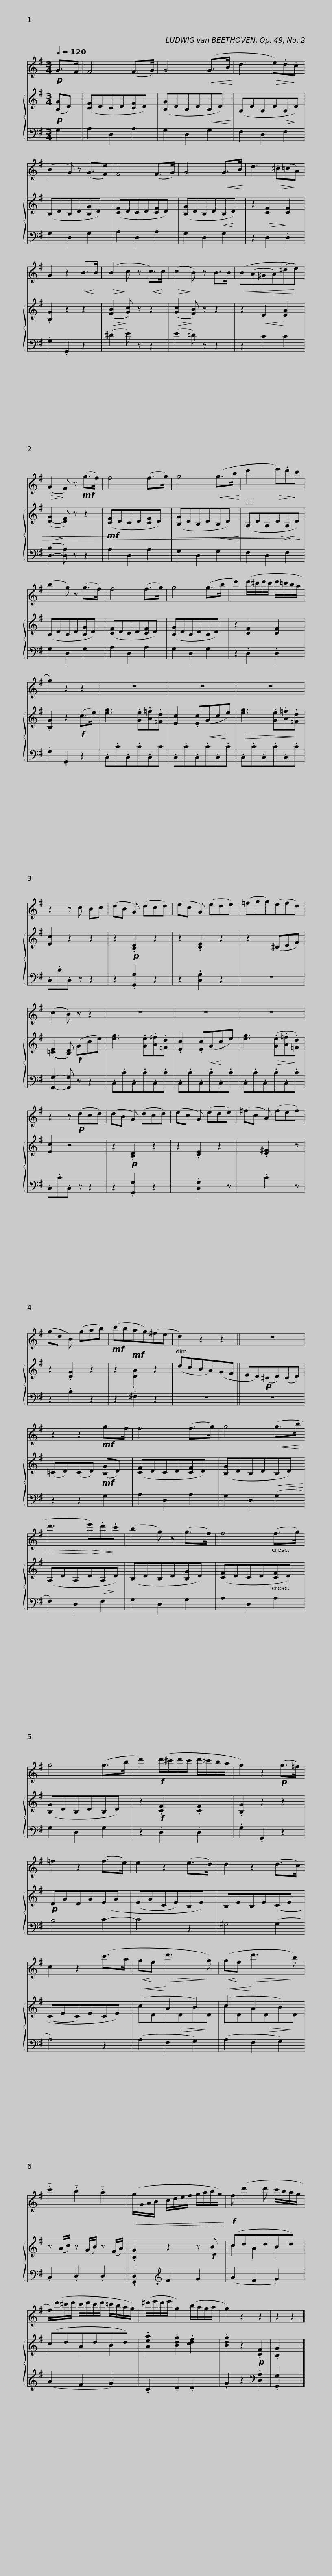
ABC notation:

X:1
%%score 1 { ( 2 4 ) | ( 3 5 ) }
L:1/8
Q:1/4=120
M:3/4
I:linebreak $
K:G
V:1 treble
V:2 treble
V:4 treble
V:3 bass
V:5 bass
V:1
!p! G>F | F4 (F>G) | G4!<(! (G>B!<)! | d3!>(! e).d!>)!.c | (B2 G) z (G>F) |$ %5
 F4 (F>G) | G4!<(! G>B!<)! | d3!>(! .^c(=c!>)!A) | G2 z2!<(! B>!<)!B |!>(! (B2!>)! c z!<(! c>)!<)!c | %10
!>(! (c2!>)! B) z B>B |$!<(! (B(A^GA)(^d!<)!e)) |!>(! (G2!>)! F) z!mf! (g>f) | f4 (f>g) | g4!<(! (g>b!<)! | %15
 d'2 x!>(! e').d'!>)!c' |$ (b2 g) z (g>f) | f4 (f>g) | g4 (g>b | d'2) (d'/^c'/d'/c'/ d'/=c'/b/a/ | %20
 g2) z2 z2 ||$ z6 | z6 | z6 | z2 z c Bc | %25
 (dB G) (dcd) |$ (ec G) (ede) | (=fgg)(efd) | (c2 B) z z2 | z6 | %30
 z6 |$ z6 | z2 z!p! (dcd) | (dB G) (dcd) | (ec G) (ede) | %35
 (^fc A) (fef) |$ (gd B) (gab) |!mf! (c'bag)(^fe | d2) z2 z2 || z6 | %40
 z2 z2!mf! g>f |$ f4 (f>g) | g4!<(! (g>b | d'3!<)!!>(! e').d'!>)!.c' | (b2 g) z (g>f) | %45
 f4 (f>g) |$ g4 (g>b | d'2)!f! (d'/^c'/d'/c'/ d'/=c'/b/a/ | g2) z2!p! (g>=f) | =f2 z2 (f>e) | %50
 e2 z2 (e>d) |$ d2 z2 (d>c) | c2 z2 (c'>a |!<(! g!<)!f!>(! d'3!>)! g) |!<(! (g!<)!f!>(! d'3!>)! b) | %55
 .!tenuto!c'2 .!tenuto!b2 .!tenuto!a2 |$!<(! (g/G/A/B/ c/d/e/f/ g/a/b/g/)!<)! |!f! f (d'2 d' c'/b/a/g/ | f/)(d'/^c'/d'/ c'/d'/c'/d'/ =c'/b/a/g/) | (^d'/e'/d'/e'/ g2) (b/a/g/a/ | %60
 g2) z2 z2 | z2 z2 |] %62
V:2
!p! ([B,G]D) | ([CF]DCD[CF]D) | ([B,G]DB,D!<(!B,D)!<)! | (A,DA,D!>(!A,!>)!D) | (B,DB,D[B,G]D) |$ %5
 ([CF]DCD[CF]D) | ([B,G]DB,D!<(!B,!<)!D) | z2!>(! [CF]2!>)! [CF]2 | .[B,G]2 z2 z2 |!>(! (([FB]2!>)! [Gc])) z z2 | %10
!>(! (([Gc]2!>)! [FB])) z z2 |$ z2!<(! E2!<)! [EA]2 |!>(! ([D-G]2!>)! [DF]) z z2 |!mf! ([CF]DCD[CF]D) | ([B,G]DB,D!<(!B,D)!<)! | %15
 (A,DA,D!>)!!>(!!>)!!>(!A,D) |$ (B,DB,D[B,G]D) | ([CF]DCD[CF]D) | ([B,G]DB,DB,D) | z2 [CF]2 [CF]2 | %20
 .[B,G]2 z2!f! (c>e) ||$ [eg]3 .[Ge].[A=f].[=Fd] | [Ec]2 .[Ec]!<(!(Gc!<)!e) |!>(! [eg]3 .[Ge].[A=f]!>)!.[=Fd] | [Ec]2 z2 z2 | %25
 z2!p! .[B,D]2 z2 |$ z2 .[CE]2 z2 | z2 x (^CDF) | (([=CE]2 [B,D]))!f! (Gce) | [eg]3 .[Ge].[A=f].[=Fd] | %30
 .[Ec]2 .[Ec]!<(!(G!<)!ce) |$ [eg]3!>(! (.[Ge].[A=f]!>)!.[=Fd]) | [Ec]2 z4 | z2!p! .[B,D]2 z2 | z2 .[CE]2 z2 | %35
 x2 .[D^F]2 x z |$ z2 .[DG]2 z2 | z2!mf! x4 | (dcBA)(GF || ED)!p!(^CD)(CD) | %40
 (=CD)(CD)!mf! ([B,G]D) |$ ([CF]DCD[CF]D) | ([B,G]DB,D!<(!B,D)!<)! | (A,DA,D!>(!A,!>)!D) | (B,DB,D[B,G]D) | %45
 ([CF]DCD[CF]D) |$ ([B,G]DB,DB,D) | z2!f! .[CF]2 .[CF]2 | .[B,G]2 z2 z2 |!p! DGDG(EG | %50
 (EGCE)B,E) |$ B,EB,E(CE | (CEC)ECE) |!<(! (c2!<)! A2 B2) |!<(! (c2!<)! A2 B2) | %55
 z (A/c/) z (G/B/) z (F/A/) |$ .[B,G]2 z2 z!f! B | (cdAdBd) | (cdAdBd) | .[Aea]2 .[Bdg]2 .[cdf]2 | %60
 .[Bdg]2 z2!p! .[CF]2 | .[B,G]2 x2 |] %62
V:3
 G,2 | A,2 D,2 A,2 | G,2 D,2 G,2 | F,2 D,2 F,2 | G,2 D,2 G,2 |$ %5
 A,2 D,2 A,2 | G,2 D,2 G,2 | z2 D,2 .D,2 | .G,2 .G,,2 z2 | (^D2 E) z z2 | %10
 (E2 =D) z z2 |$ z2 C2 C2 | ([D,-B,]2 [D,A,]) z z2 | A,2 D,2 A,2 | G,2 D,2 G,2 | %15
 F,2 D,2 F,2 |$ G,2 D,2 G,2 | A,2 D,2 A,2 | G,2 D,2 G,2 | z2 .D,2 .D,2 | %20
 .G,2 .G,,2 z2 ||$ .C,.C.C,.C.C,C | .C,.C.C,.C.C,.C | .C,.C.C,.C.C,.C | .C,.C.C, z z2 | %25
 z2 .[G,,G,]2 z2 |$ z2 .[C,G,]2 z2 | z6 | [G,,G,]2- [G,,G,] z z2 | .C,.C.C,.C.C,.C | %30
 .C,.C.C,.C.C,.C |$ .C,.C.C,.C.C,.C | .C,.C.C, z z2 | z2 .[G,,G,]2 z2 | x2 .[C,G,]2 x z | %35
 x2 .C2 x z |$ z2 .B,2 z2 | z2 .^F,2 z2 | z6 || z6 | %40
 z2 x4 |$ A,2 D,2 A,2 | G,2 D,2 (G,2 | F,2) D,2 F,2 | G,2 D,2 G,2 | %45
 A,2 D,2 A,2 |$ G,2 D,2 G,2 | z2 .D,2 .D,2 | .G,2 .G,,2 z2 | B,4 C2- | %50
 C4 z2 |$ ^G,4 (G,2 | A,4) z2 | (A,2 F,2 G,2) | (A,2 F,2 G,2) | %55
 .C,2 .D,2 .D,2 |$ .[G,,D,]2[K:treble] F2 G2 | (A2 F2 G2) | (A2 F2 G2) | .C2 .D2 .D2 | %60
 .G2 z2[K:bass] .[D,A,]2 | .[G,,G,]2 x2 |] %62
V:4
 x2 | x6 | x6 | x6 | x6 |$ %5
 x6 | x6 | x6 | x6 | x6 | %10
 x6 |$ x6 | x6 | x6 | x6 | %15
 x6 |$ x6 | x6 | x6 | x6 | %20
 x6 ||$ x6 | x6 | x6 | x6 | %25
 z2 x2 z2 |$ x6 | x6 | x6 | x6 | %30
 x6 |$ x6 | x6 | z2 x2 z2 | x6 | %35
 x6 |$ x6 | z2 .[DA]2 z2 | x6 || x6 | %40
 x6 |$ x6 | x6 | x6 | x6 | %45
 x6 |$ x6 | x6 | x4 z2 | x6 | %50
 x6 |$ x6 | x6 | cDA!>(!DB!>)!D | cDA!>(!DB!>)!D | %55
 x6 |$ x6 | c2 A2 B2 | c2 A2 B2 | x6 | %60
 x6 | x4 |] %62
V:5
 x2 | x6 | x6 | x6 | x6 |$ %5
 x6 | x6 | x6 | x6 | x6 | %10
 x6 |$ x6 | x6 | x6 | x6 | %15
 x6 |$ x6 | x6 | x6 | x6 | %20
 x6 ||$ x6 | x6 | x6 | x6 | %25
 z2 x2 z2 |$ x6 | x6 | x6 | x6 | %30
 x6 |$ x6 | x6 | z2 x2 z2 | x6 | %35
 x6 |$ x6 | z2 x4 | x6 || x6 | %40
 z2 z2 G,2 |$ x6 | x6 | x6 | x6 | %45
 x6 |$ x6 | x6 | x6 | x6 | %50
 x6 |$ x6 | x6 | x6 | x6 | %55
 x6 |$ x2[K:treble] x4 | x6 | x6 | x6 | %60
 x4[K:bass] x2 | x4 |] %62
